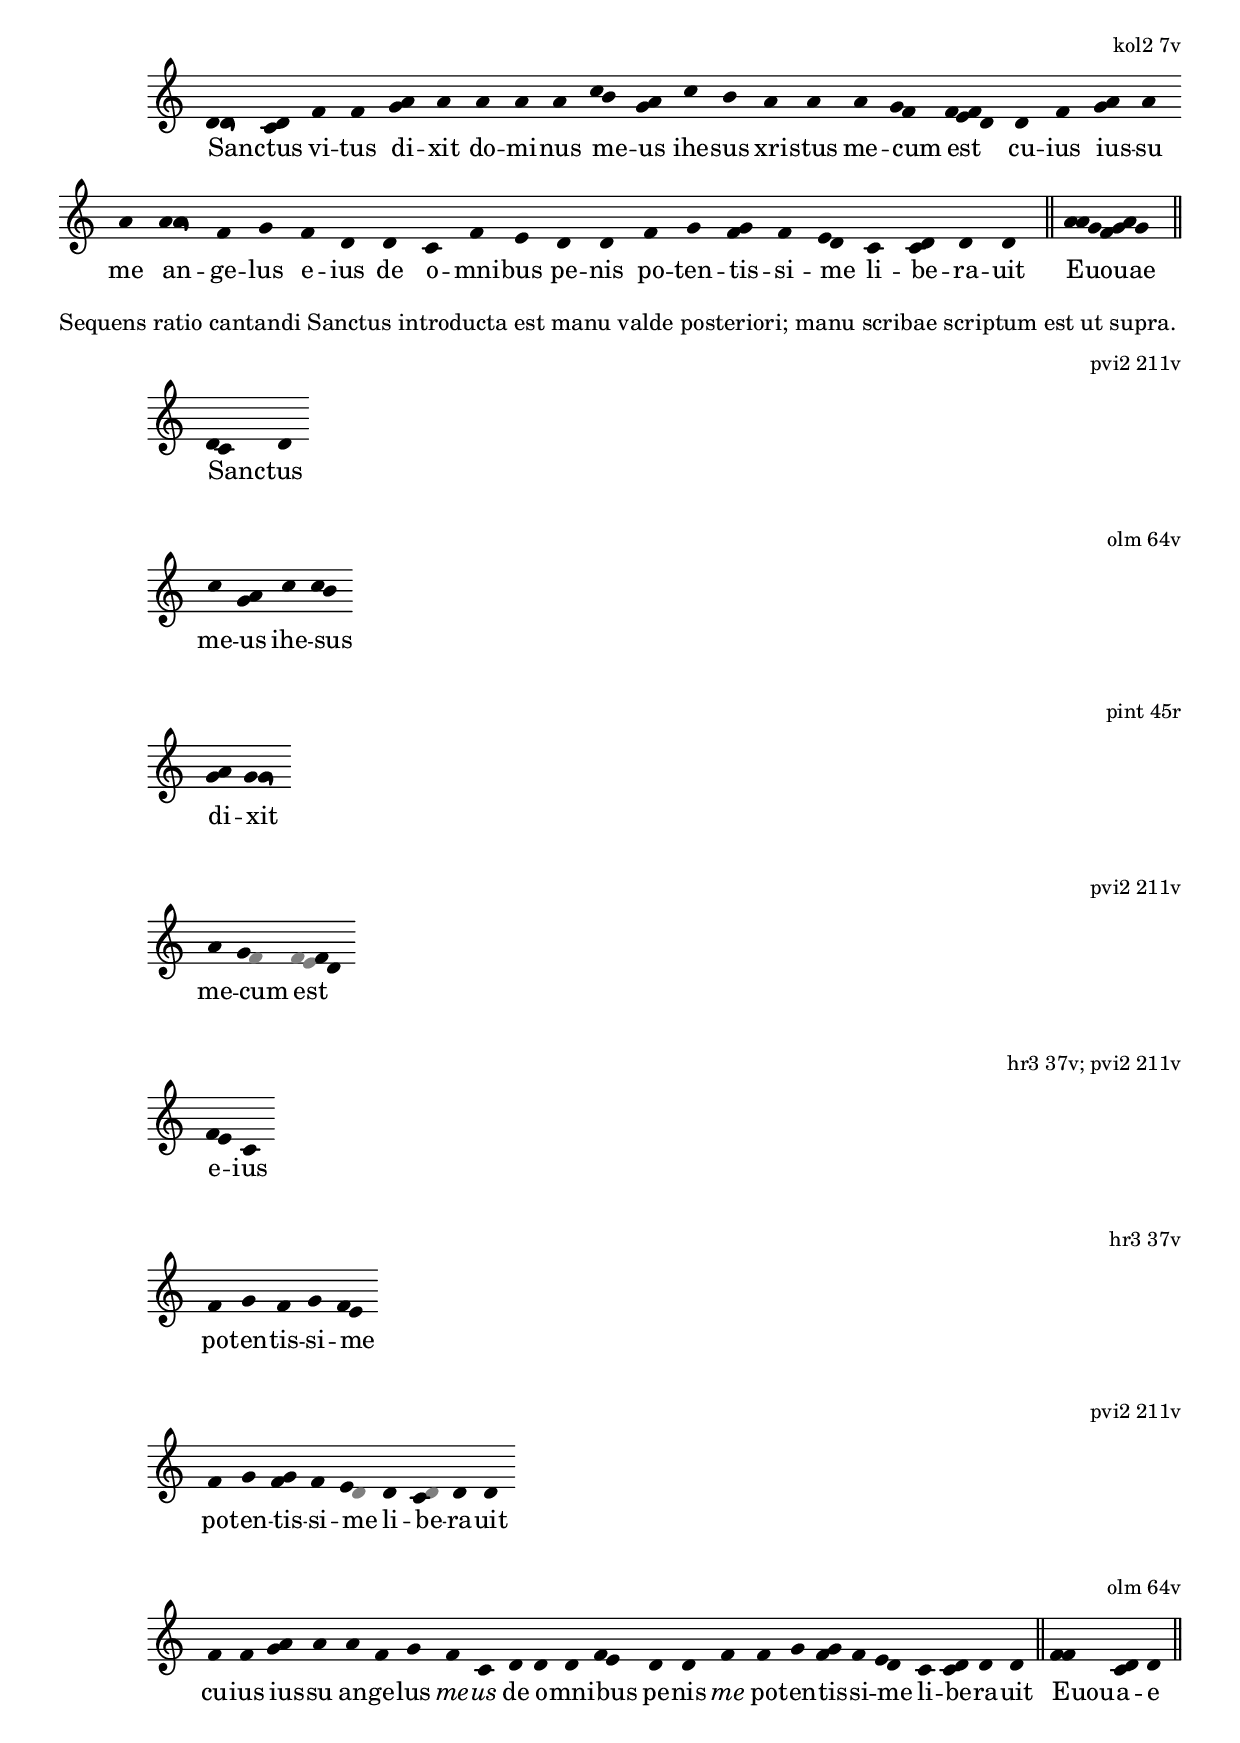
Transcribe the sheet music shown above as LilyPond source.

\version "2.19.32"

\include "../lib/synopsis.ily"

\score {
  \transpose c c' {
    \plainchant
    \melisma { d \strophicus d } \melisma { c d } \bar "" f f \bar "" \melisma { g a } a \bar ""
    a a a \bar "" \melisma { c' b } \melisma { g a } \bar "" c' b \bar "" a a \bar "" a \melisma { g f } \bar "" \melisma { f e f d } \bar ""
    d f \bar "" \melisma { g a } a \bar "" a \bar "" \melisma { a \strophicus a } \bar "" f g \bar "" f d \bar ""
    d \bar "" c f e \bar "" d d \bar ""
    f g \melisma { f g } f \melisma { e d } \bar "" c \melisma { c d } d d \bar "||"

    \melisma { a a g f g a g } \bar "||"
  }
  \addlyrics {
    Sanc -- tus vi -- tus di -- xit
    do -- mi -- nus me -- us ihe -- sus xri -- stus me -- cum est
    cu -- ius ius -- su me an -- ge -- lus e -- ius
    de o -- mni -- bus pe -- nis
    po -- ten -- tis -- si -- me li -- be -- ra -- uit

    Euouae
  }
  \header {
    fontes = "kol2 7v"
  }
}

\markup\justify{
  Sequens ratio cantandi Sanctus introducta est manu valde posteriori;
  manu scribae scriptum est ut supra.
}

\score {
  \transpose c c' {
    \plainchant
    \melisma { d c } d
  }
  \addlyrics {
    Sanc -- tus
  }
  \header {
    fontes = "pvi2 211v"
  }
}

\score {
  \transpose c c' {
    \plainchant
    c' \melisma { g a } c' \melisma { c' b }
  }
  \addlyrics {
    me -- us ihe -- sus
  }
  \header {
    fontes = "olm 64v"
  }
}

\score {
  \transpose c c' {
    \plainchant
    \melisma { g a } \melisma { g \strophicus g }
  }
  \addlyrics {
    di -- xit
  }
  \header {
    fontes = "pint 45r"
  }
}

\score {
  \transpose c c' {
    \plainchant
    a \melisma { g \rasura { f } } \melisma { \rasura { f e } f d }
  }
  \addlyrics {
    me -- cum est
  }
  \header {
    fontes = "pvi2 211v"
  }
}

\score {
  \transpose c c' {
    \plainchant
    \melisma { f e } c
  }
  \addlyrics {
    e -- ius
  }
  \header {
    fontes = "hr3 37v; pvi2 211v"
  }
}

\score {
  \transpose c c' {
    \plainchant
    f g f g \melisma { f e }
  }
  \addlyrics {
    po -- ten -- tis -- si -- me
  }
  \header {
    fontes = "hr3 37v"
  }
}

\score {
  \transpose c c' {
    \plainchant
    f g \melisma { f g } f \melisma { e \rasura { d } } d \melisma { c \rasura { d } } d d
  }
  \addlyrics {
    po -- ten -- tis -- si -- me li -- be -- ra -- uit
  }
  \header {
    fontes = "pvi2 211v"
  }
}

\score {
  \transpose c c' {
    \plainchant
    f f \melisma { g a } a a f g f c
    d d d \melisma { f e } d d
    f f g \melisma { f g } f \melisma { e d } c \melisma { c d } d d \bar "||"

    \melisma { f f } \melisma { c d } d \bar "||"
  }
  \addlyrics {
    cu -- ius ius -- su an -- ge -- lus \lyrit me -- us \lyrrev
    de o -- mni -- bus pe -- nis
    \lyrit me \lyrrev po -- ten -- tis -- si -- me li -- be -- ra -- uit

    Euou -- a -- e
  }
  \header {
    fontes = "olm 64v"
  }
}
